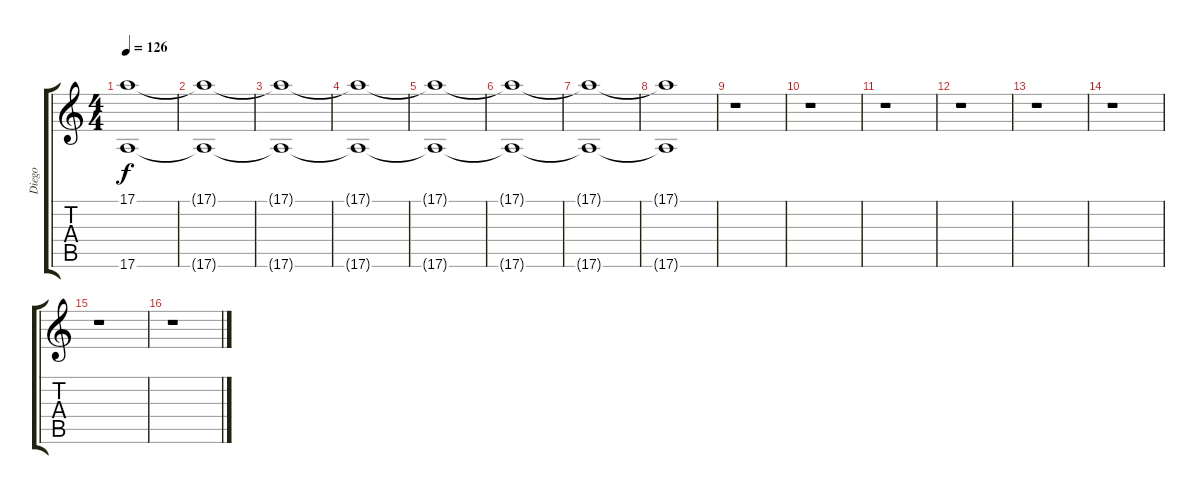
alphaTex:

\track ("Diego" "Diego") {instrument rockorgan}
\staff {score tabs}
\tuning (E4 B3 G3 D3 A2 E2) {hide}
\ts (4 4)
\tempo 126
\clef g2
\ks c
(17.1{t} 17.6{t}).1{dy f} |
(17.1{t} 17.6{t}).1 |
(17.1{t} 17.6{t}).1 |
(17.1{t} 17.6{t}).1 |
(17.1{t} 17.6{t}).1 |
(17.1{t} 17.6{t}).1 |
(17.1{t} 17.6{t}).1 |
(17.1{t} 17.6{t}).1 |
r.1 |
r.1 |
r.1 |
r.1 |
r.1 |
r.1 |
r.1 |
r.1
